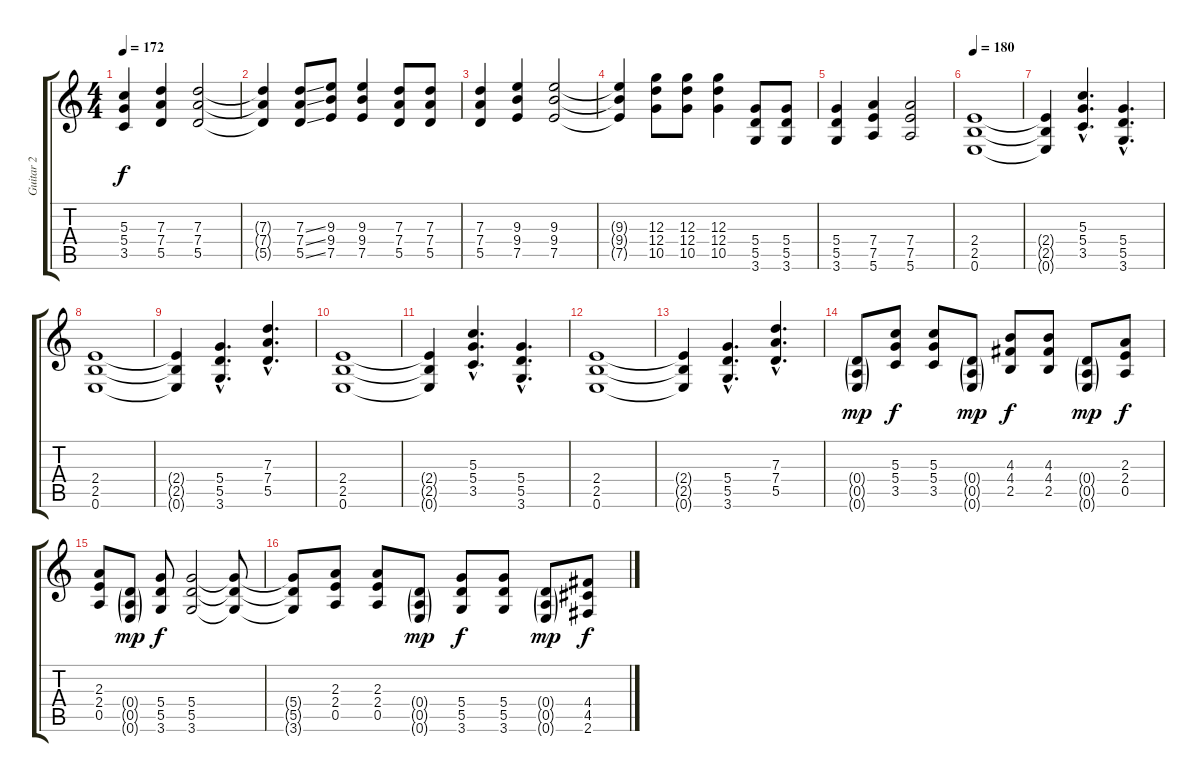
\track ("Guitar 2" "Guitar 2") {instrument overdrivenguitar}
\staff {score tabs}
\tuning (E4 B3 G3 D3 A2 E2) {hide}
\ts (4 4)
\tempo 172
\clef g2
\ks c
(5.3 5.4 3.5).4{dy f} (7.3 7.4 5.5).4 (7.3 7.4 5.5).2 |
(7.3{t} 7.4{t} 5.5{t}).4 (7.3{ss} 7.4{ss} 5.5{ss}).8 (9.3 9.4 7.5).8 (9.3 9.4 7.5).4 (7.3 7.4 5.5).8 (7.3 7.4 5.5).8 |
(7.3 7.4 5.5).4 (9.3 9.4 7.5).4 (9.3 9.4 7.5).2 |
(9.3{t} 9.4{t} 7.5{t}).4 (12.3 12.4 10.5).8 (12.3 12.4 10.5).8 (12.3 12.4 10.5).4 (5.4 5.5 3.6).8 (5.4 5.5 3.6).8 |
(5.4 5.5 3.6).4 (7.4 7.5 5.6).4 (7.4 7.5 5.6).2 |
\tempo 180
(2.4 2.5 0.6).1 |
(2.4{t} 2.5{t} 0.6{t}).4 (5.3{hac} 5.4{hac} 3.5{hac}).4{d} (5.4{hac} 5.5{hac} 3.6{hac}).4{d} |
(2.4 2.5 0.6).1 |
(2.4{t} 2.5{t} 0.6{t}).4 (5.4{hac} 5.5{hac} 3.6{hac}).4{d} (7.3{hac} 7.4{hac} 5.5{hac}).4{d} |
(2.4 2.5 0.6).1 |
(2.4{t} 2.5{t} 0.6{t}).4 (5.3{hac} 5.4{hac} 3.5{hac}).4{d} (5.4{hac} 5.5{hac} 3.6{hac}).4{d} |
(2.4 2.5 0.6).1 |
(2.4{t} 2.5{t} 0.6{t}).4 (5.4{hac} 5.5{hac} 3.6{hac}).4{d} (7.3{hac} 7.4{hac} 5.5{hac}).4{d} |
(0.4{g} 0.5{g} 0.6{g}).8{dy mp} (5.3 5.4 3.5).8{dy f} (5.3 5.4 3.5).8 (0.4{g} 0.5{g} 0.6{g}).8{dy mp} (4.3 4.4 2.5).8{dy f} (4.3 4.4 2.5).8 (0.4{g} 0.5{g} 0.6{g}).8{dy mp} (2.3 2.4 0.5).8{dy f} |
(2.3 2.4 0.5).8 (0.4{g} 0.5{g} 0.6{g}).8{dy mp} (5.4 5.5 3.6).8{dy f} (5.4 5.5 3.6).2 (5.4{t} 5.5{t} 3.6{t}).8 |
(5.4{t} 5.5{t} 3.6{t}).8 (2.3 2.4 0.5).8 (2.3 2.4 0.5).8 (0.4{g} 0.5{g} 0.6{g}).8{dy mp} (5.4 5.5 3.6).8{dy f} (5.4 5.5 3.6).8 (0.4{g} 0.5{g} 0.6{g}).8{dy mp} (4.4 4.5 2.6).8{dy f}
